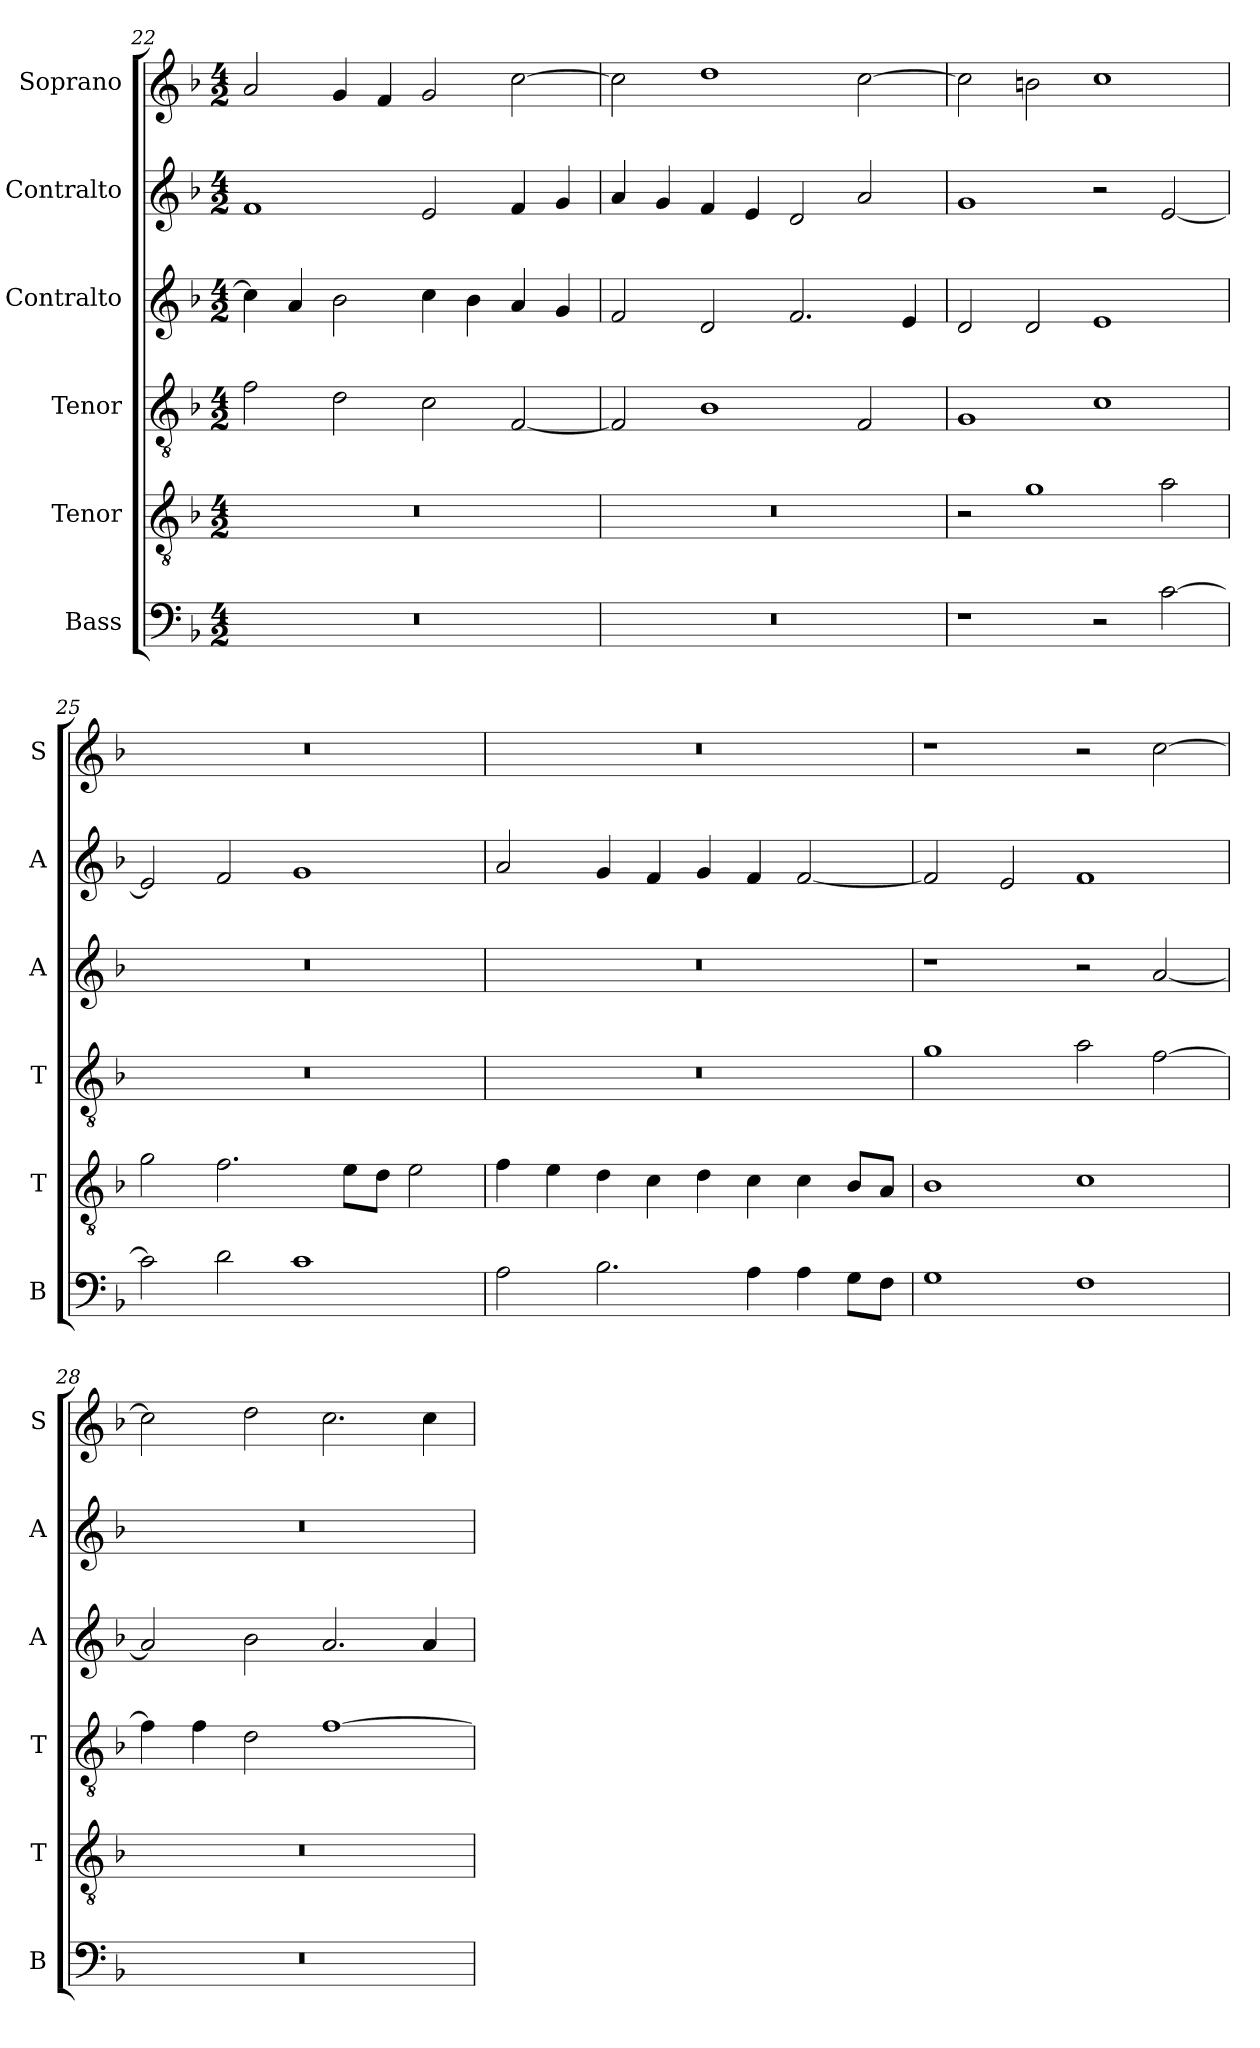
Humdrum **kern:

**kern	**kern	**kern	**kern	**kern	**kern
*part6	*part5	*part4	*part3	*part2	*part1
*staff6	*staff5	*staff4	*staff3	*staff2	*staff1
*I"Bass	*I"Tenor	*I"Tenor	*I"Contralto	*I"Contralto	*I"Soprano
*I'B	*I'T	*I'T	*I'A	*I'A	*I'S
*clefF4	*clefGv2	*clefGv2	*clefG2	*clefG2	*clefG2
*k[b-]	*k[b-]	*k[b-]	*k[b-]	*k[b-]	*k[b-]
*F:ion	*F:ion	*F:ion	*F:ion	*F:ion	*F:ion
*M4/2	*M4/2	*M4/2	*M4/2	*M4/2	*M4/2
=22	=22	=22	=22	=22	=22
0r	0r	2f	4cc]	1f	2a
.	.	.	4a	.	.
.	.	2d	2b-	.	4g
.	.	.	.	.	4f
.	.	2c	4cc	2e	2g
.	.	.	4b-	.	.
.	.	[2F	4a	4f	[2cc
.	.	.	4g	4g	.
=23	=23	=23	=23	=23	=23
0r	0r	2F]	2f	4a	2cc]
.	.	.	.	4g	.
.	.	1B-	2d	4f	1dd
.	.	.	.	4e	.
.	.	.	2.f	2d	.
.	.	2F	.	2a	[2cc
.	.	.	4e	.	.
=24	=24	=24	=24	=24	=24
1r	2r	1G	2d	1g	2cc]
.	1g	.	2d	.	2bn
2r	.	1c	1e	2r	1cc
[2c	2a	.	.	[2e	.
=25	=25	=25	=25	=25	=25
2c]	2g	0r	0r	2e]	0r
2d	2.f	.	.	2f	.
1c	.	.	.	1g	.
.	8e\L	.	.	.	.
.	8d\J	.	.	.	.
.	2e	.	.	.	.
=26	=26	=26	=26	=26	=26
2A	4f	0r	0r	2a	0r
.	4e	.	.	.	.
2.B-	4d	.	.	4g	.
.	4c	.	.	4f	.
.	4d	.	.	4g	.
4A	4c	.	.	4f	.
4A	4c	.	.	[2f	.
8G\L	8B-/L	.	.	.	.
8F\J	8A/J	.	.	.	.
=27	=27	=27	=27	=27	=27
1G	1B-	1g	1r	2f]	1r
.	.	.	.	2e	.
1F	1c	2a	2r	1f	2r
.	.	[2f	[2a	.	[2cc
=28	=28	=28	=28	=28	=28
0r	0r	4f]	2a]	0r	2cc]
.	.	4f	.	.	.
.	.	2d	2b-	.	2dd
.	.	[1f	2.a	.	2.cc
.	.	.	4a	.	4cc
=	=	=	=	=	=
*-	*-	*-	*-	*-	*-
